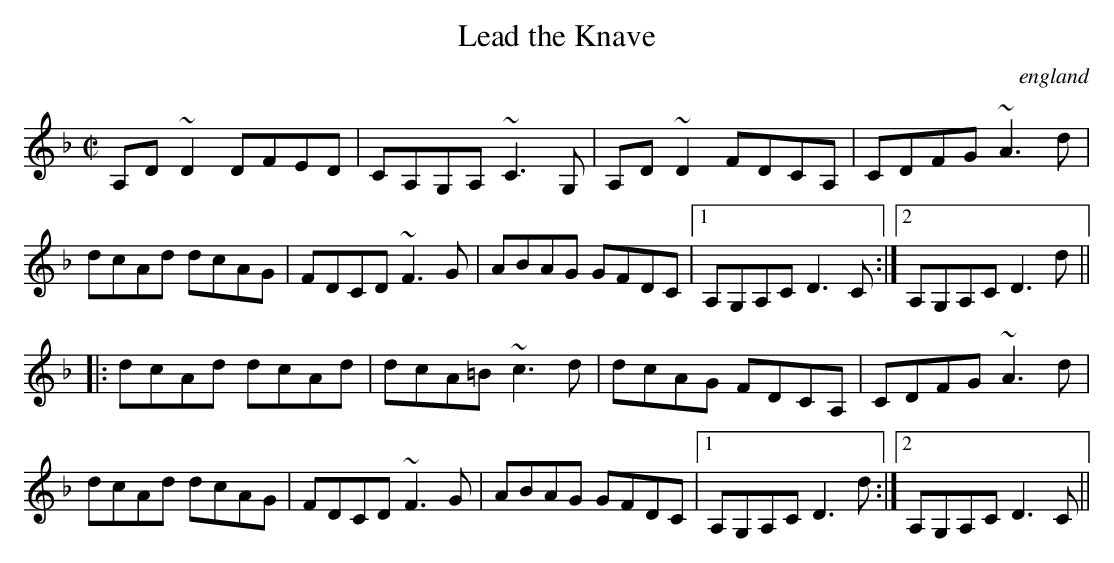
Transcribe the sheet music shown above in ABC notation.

X:1
T:Lead the Knave
O:england
M:C|
K:Dm
A,D~D2 DFED|CA,G,A, ~C3G,|A,D~D2 FDCA,|CDFG ~A3d|
dcAd dcAG|FDCD ~F3G|ABAG GFDC|1 A,G,A,C D3C:|2 A,G,A,C D3d||
|:dcAd dcAd|dcA=B ~c3d|dcAG FDCA,|CDFG ~A3d|
dcAd dcAG|FDCD ~F3G|ABAG GFDC|1 A,G,A,C D3d:|2 A,G,A,C D3C||
